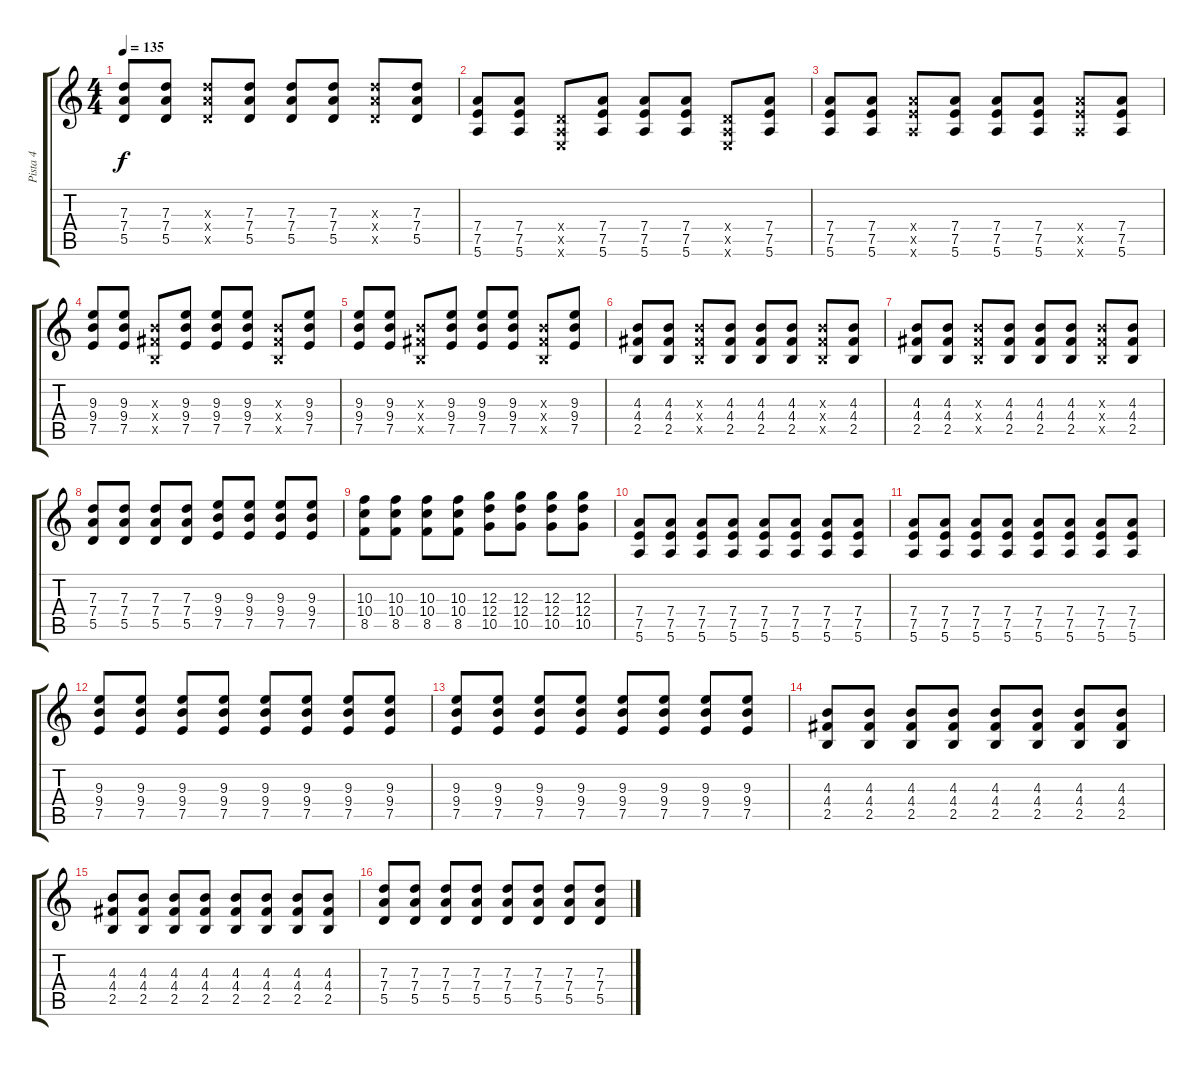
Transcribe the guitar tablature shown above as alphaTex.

\track ("Pista 4" "Pista 4") {instrument overdrivenguitar}
\staff {score tabs}
\tuning (E4 B3 G3 D3 A2 E2) {hide}
\ts (4 4)
\tempo 135
\clef g2
\ks c
(7.3 7.4 5.5).8{dy f} (7.3 7.4 5.5).8 (7.3{x} 7.4{x} 5.5{x}).8 (7.3 7.4 5.5).8 (7.3 7.4 5.5).8 (7.3 7.4 5.5).8 (7.3{x} 7.4{x} 5.5{x}).8 (7.3 7.4 5.5).8 |
(7.4 7.5 5.6).8 (7.4 7.5 5.6).8 (0.4{x} 0.5{x} 0.6{x}).8 (7.4 7.5 5.6).8 (7.4 7.5 5.6).8 (7.4 7.5 5.6).8 (0.4{x} 0.5{x} 0.6{x}).8 (7.4 7.5 5.6).8 |
(7.4 7.5 5.6).8 (7.4 7.5 5.6).8 (7.4{x} 7.5{x} 5.6{x}).8 (7.4 7.5 5.6).8 (7.4 7.5 5.6).8 (7.4 7.5 5.6).8 (7.4{x} 7.5{x} 5.6{x}).8 (7.4 7.5 5.6).8 |
(9.3 9.4 7.5).8 (9.3 9.4 7.5).8 (4.3{x} 4.4{x} 2.5{x}).8 (9.3 9.4 7.5).8 (9.3 9.4 7.5).8 (9.3 9.4 7.5).8 (4.3{x} 4.4{x} 2.5{x}).8 (9.3 9.4 7.5).8 |
(9.3 9.4 7.5).8 (9.3 9.4 7.5).8 (4.3{x} 4.4{x} 2.5{x}).8 (9.3 9.4 7.5).8 (9.3 9.4 7.5).8 (9.3 9.4 7.5).8 (4.3{x} 4.4{x} 2.5{x}).8 (9.3 9.4 7.5).8 |
(4.3 4.4 2.5).8 (4.3 4.4 2.5).8 (4.3{x} 4.4{x} 2.5{x}).8 (4.3 4.4 2.5).8 (4.3 4.4 2.5).8 (4.3 4.4 2.5).8 (4.3{x} 4.4{x} 2.5{x}).8 (4.3 4.4 2.5).8 |
(4.3 4.4 2.5).8 (4.3 4.4 2.5).8 (4.3{x} 4.4{x} 2.5{x}).8 (4.3 4.4 2.5).8 (4.3 4.4 2.5).8 (4.3 4.4 2.5).8 (4.3{x} 4.4{x} 2.5{x}).8 (4.3 4.4 2.5).8 |
(7.3 7.4 5.5).8 (7.3 7.4 5.5).8 (7.3 7.4 5.5).8 (7.3 7.4 5.5).8 (9.3 9.4 7.5).8 (9.3 9.4 7.5).8 (9.3 9.4 7.5).8 (9.3 9.4 7.5).8 |
(10.3 10.4 8.5).8 (10.3 10.4 8.5).8 (10.3 10.4 8.5).8 (10.3 10.4 8.5).8 (12.3 12.4 10.5).8 (12.3 12.4 10.5).8 (12.3 12.4 10.5).8 (12.3 12.4 10.5).8 |
(7.4 7.5 5.6).8 (7.4 7.5 5.6).8 (7.4 7.5 5.6).8 (7.4 7.5 5.6).8 (7.4 7.5 5.6).8 (7.4 7.5 5.6).8 (7.4 7.5 5.6).8 (7.4 7.5 5.6).8 |
(7.4 7.5 5.6).8 (7.4 7.5 5.6).8 (7.4 7.5 5.6).8 (7.4 7.5 5.6).8 (7.4 7.5 5.6).8 (7.4 7.5 5.6).8 (7.4 7.5 5.6).8 (7.4 7.5 5.6).8 |
(9.3 9.4 7.5).8 (9.3 9.4 7.5).8 (9.3 9.4 7.5).8 (9.3 9.4 7.5).8 (9.3 9.4 7.5).8 (9.3 9.4 7.5).8 (9.3 9.4 7.5).8 (9.3 9.4 7.5).8 |
(9.3 9.4 7.5).8 (9.3 9.4 7.5).8 (9.3 9.4 7.5).8 (9.3 9.4 7.5).8 (9.3 9.4 7.5).8 (9.3 9.4 7.5).8 (9.3 9.4 7.5).8 (9.3 9.4 7.5).8 |
(4.3 4.4 2.5).8 (4.3 4.4 2.5).8 (4.3 4.4 2.5).8 (4.3 4.4 2.5).8 (4.3 4.4 2.5).8 (4.3 4.4 2.5).8 (4.3 4.4 2.5).8 (4.3 4.4 2.5).8 |
(4.3 4.4 2.5).8 (4.3 4.4 2.5).8 (4.3 4.4 2.5).8 (4.3 4.4 2.5).8 (4.3 4.4 2.5).8 (4.3 4.4 2.5).8 (4.3 4.4 2.5).8 (4.3 4.4 2.5).8 |
(7.3 7.4 5.5).8 (7.3 7.4 5.5).8 (7.3 7.4 5.5).8 (7.3 7.4 5.5).8 (7.3 7.4 5.5).8 (7.3 7.4 5.5).8 (7.3 7.4 5.5).8 (7.3 7.4 5.5).8
